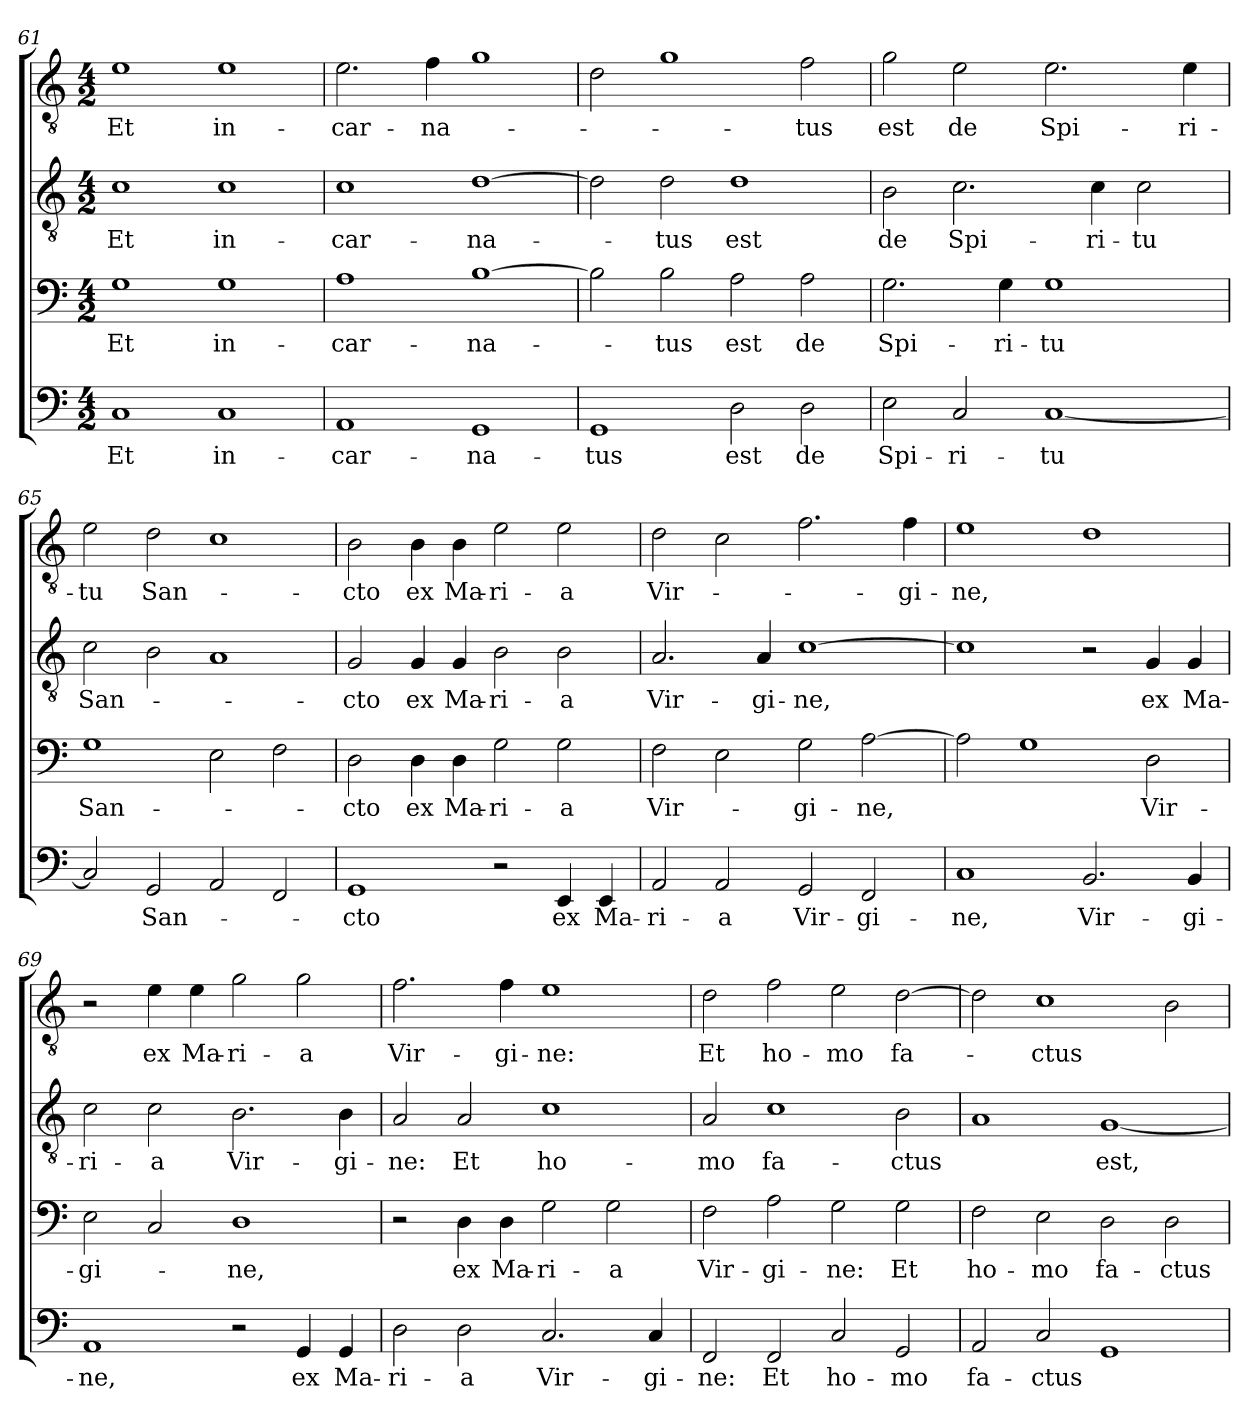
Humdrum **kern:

**kern	**text	**kern	**text	**kern	**text	**kern	**text
*part4	*part4	*part3	*part3	*part2	*part2	*part1	*part1
*staff4	*staff4	*staff3	*staff3	*staff2	*staff2	*staff1	*staff1
!!LO:LB:g=z
*clefF4	*	*clefF4	*	*clefGv2	*	*clefGv2	*
*k[]	*	*k[]	*	*k[]	*	*k[]	*
*C:	*	*C:	*	*C:	*	*C:	*
*M4/2	*	*M4/2	*	*M4/2	*	*M4/2	*
=61	=61	=61	=61	=61	=61	=61	=61
!	!LO:LY:b	!	!LO:LY:b	!	!LO:LY:b	!	!LO:LY:b
1C	Et	1G	Et	1c	Et	1e	Et
!	!LO:LY:b	!	!LO:LY:b	!	!LO:LY:b	!	!LO:LY:b
1C	in-	1G	in-	1c	in-	1e	in-
=62	=62	=62	=62	=62	=62	=62	=62
!	!LO:LY:b	!	!LO:LY:b	!	!LO:LY:b	!	!LO:LY:b
1AA	-car-	1A	-car-	1c	-car-	2.e\	-car-
!	!	!	!	!	!	!	!LO:LY:b
.	.	.	.	.	.	4f\	-na-
!	!LO:LY:b	!	!LO:LY:b	!	!LO:LY:b	!	!
1GG	-na-	[1B	-na-	[1d	-na-	1g	.
=63	=63	=63	=63	=63	=63	=63	=63
!	!LO:LY:b	!	!	!	!	!	!
1GG	-tus	2B\]	.	2d\]	.	2d\	.
!	!	!	!LO:LY:b	!	!LO:LY:b	!	!
.	.	2B\	-tus	2d\	-tus	1g	.
!	!LO:LY:b	!	!LO:LY:b	!	!LO:LY:b	!	!
2D\	est	2A\	est	1d	est	.	.
!	!LO:LY:b	!	!LO:LY:b	!	!	!	!LO:LY:b
2D\	de	2A\	de	.	.	2f\	-tus
=64	=64	=64	=64	=64	=64	=64	=64
!	!LO:LY:b	!	!LO:LY:b	!	!LO:LY:b	!	!LO:LY:b
2E\	Spi-	2.G\	Spi-	2B\	de	2g\	est
!	!LO:LY:b	!	!	!	!LO:LY:b	!	!LO:LY:b
2C/	-ri-	.	.	2.c\	Spi-	2e\	de
!	!	!	!LO:LY:b	!	!	!	!
.	.	4G\	-ri-	.	.	.	.
!	!LO:LY:b	!	!LO:LY:b	!	!	!	!LO:LY:b
[1C	-tu	1G	-tu	.	.	2.e\	Spi-
!	!	!	!	!	!LO:LY:b	!	!
.	.	.	.	4c\	-ri-	.	.
!	!	!	!	!	!LO:LY:b	!	!
.	.	.	.	2c\	-tu	.	.
!	!	!	!	!	!	!	!LO:LY:b
.	.	.	.	.	.	4e\	-ri-
=65	=65	=65	=65	=65	=65	=65	=65
!	!	!	!LO:LY:b	!	!LO:LY:b	!	!LO:LY:b
2C/]	.	1G	San-	2c\	San-	2e\	-tu
!	!LO:LY:b	!	!	!	!	!	!LO:LY:b
2GG/	San-	.	.	2B\	.	2d\	San-
2AA/	.	2E\	.	1A	.	1c	.
2FF/	.	2F\	.	.	.	.	.
=66	=66	=66	=66	=66	=66	=66	=66
!	!LO:LY:b	!	!LO:LY:b	!	!LO:LY:b	!	!LO:LY:b
1GG	-cto	2D\	-cto	2G/	-cto	2B\	-cto
!	!	!	!LO:LY:b	!	!LO:LY:b	!	!LO:LY:b
.	.	4D\	ex	4G/	ex	4B\	ex
!	!	!	!LO:LY:b	!	!LO:LY:b	!	!LO:LY:b
.	.	4D\	Ma-	4G/	Ma-	4B\	Ma-
!	!	!	!LO:LY:b	!	!LO:LY:b	!	!LO:LY:b
2r	.	2G\	-ri-	2B\	-ri-	2e\	-ri-
!	!LO:LY:b	!	!LO:LY:b	!	!LO:LY:b	!	!LO:LY:b
4EE/	ex	2G\	-a	2B\	-a	2e\	-a
!	!LO:LY:b	!	!	!	!	!	!
4EE/	Ma-	.	.	.	.	.	.
!!LO:LB:g=z
=67	=67	=67	=67	=67	=67	=67	=67
!	!LO:LY:b	!	!LO:LY:b	!	!LO:LY:b	!	!LO:LY:b
2AA/	-ri-	2F\	Vir-	2.A/	Vir-	2d\	Vir-
!	!LO:LY:b	!	!	!	!	!	!
2AA/	-a	2E\	.	.	.	2c\	.
!	!	!	!	!	!LO:LY:b	!	!
.	.	.	.	4A/	-gi-	.	.
!	!LO:LY:b	!	!LO:LY:b	!	!LO:LY:b	!	!
2GG/	Vir-	2G\	-gi-	[1c	-ne,	2.f\	.
!	!LO:LY:b	!	!LO:LY:b	!	!	!	!
2FF/	-gi-	[2A\	-ne,	.	.	.	.
!	!	!	!	!	!	!	!LO:LY:b
.	.	.	.	.	.	4f\	-gi-
=68	=68	=68	=68	=68	=68	=68	=68
!	!LO:LY:b	!	!	!	!	!	!LO:LY:b
1C	-ne,	2A\]	.	1c]	.	1e	-ne,
.	.	1G	.	.	.	.	.
!	!LO:LY:b	!	!	!	!	!	!
2.BB/	Vir-	.	.	2r	.	1d	.
!	!	!	!LO:LY:b	!	!LO:LY:b	!	!
.	.	2D\	Vir-	4G/	ex	.	.
!	!LO:LY:b	!	!	!	!LO:LY:b	!	!
4BB/	-gi-	.	.	4G/	Ma-	.	.
=69	=69	=69	=69	=69	=69	=69	=69
!	!LO:LY:b	!	!LO:LY:b	!	!LO:LY:b	!	!
1AA	-ne,	2E\	-gi-	2c\	-ri-	2r	.
!	!	!	!	!	!LO:LY:b	!	!LO:LY:b
.	.	2C/	.	2c\	-a	4e\	ex
!	!	!	!	!	!	!	!LO:LY:b
.	.	.	.	.	.	4e\	Ma-
!	!	!	!LO:LY:b	!	!LO:LY:b	!	!LO:LY:b
2r	.	1D	-ne,	2.B\	Vir-	2g\	-ri-
!	!LO:LY:b	!	!	!	!	!	!LO:LY:b
4GG/	ex	.	.	.	.	2g\	-a
!	!LO:LY:b	!	!	!	!LO:LY:b	!	!
4GG/	Ma-	.	.	4B\	-gi-	.	.
=70	=70	=70	=70	=70	=70	=70	=70
!	!LO:LY:b	!	!	!	!LO:LY:b	!	!LO:LY:b
2D\	-ri-	2r	.	2A/	-ne:	2.f\	Vir-
!	!LO:LY:b	!	!LO:LY:b	!	!LO:LY:b	!	!
2D\	-a	4D\	ex	2A/	Et	.	.
!	!	!	!LO:LY:b	!	!	!	!LO:LY:b
.	.	4D\	Ma-	.	.	4f\	-gi-
!	!LO:LY:b	!	!LO:LY:b	!	!LO:LY:b	!	!LO:LY:b
2.C/	Vir-	2G\	-ri-	1c	ho-	1e	-ne:
!	!	!	!LO:LY:b	!	!	!	!
.	.	2G\	-a	.	.	.	.
!	!LO:LY:b	!	!	!	!	!	!
4C/	-gi-	.	.	.	.	.	.
=71	=71	=71	=71	=71	=71	=71	=71
!	!LO:LY:b	!	!LO:LY:b	!	!LO:LY:b	!	!LO:LY:b
2FF/	-ne:	2F\	Vir-	2A/	-mo	2d\	Et
!	!LO:LY:b	!	!LO:LY:b	!	!LO:LY:b	!	!LO:LY:b
2FF/	Et	2A\	-gi-	1c	fa-	2f\	ho-
!	!LO:LY:b	!	!LO:LY:b	!	!	!	!LO:LY:b
2C/	ho-	2G\	-ne:	.	.	2e\	-mo
!	!LO:LY:b	!	!LO:LY:b	!	!LO:LY:b	!	!LO:LY:b
2GG/	-mo	2G\	Et	2B\	-ctus	[2d\	fa-
=72	=72	=72	=72	=72	=72	=72	=72
!	!LO:LY:b	!	!LO:LY:b	!	!	!	!
2AA/	fa-	2F\	ho-	1A	.	2d\]	.
!	!LO:LY:b	!	!LO:LY:b	!	!	!	!LO:LY:b
2C/	-ctus	2E\	-mo	.	.	1c	-ctus
!	!	!	!LO:LY:b	!	!LO:LY:b	!	!
1GG	.	2D\	fa-	[1G	est,	.	.
!	!	!	!LO:LY:b	!	!	!	!
.	.	2D\	-ctus	.	.	2B\	.
=	=	=	=	=	=	=	=
*-	*-	*-	*-	*-	*-	*-	*-
